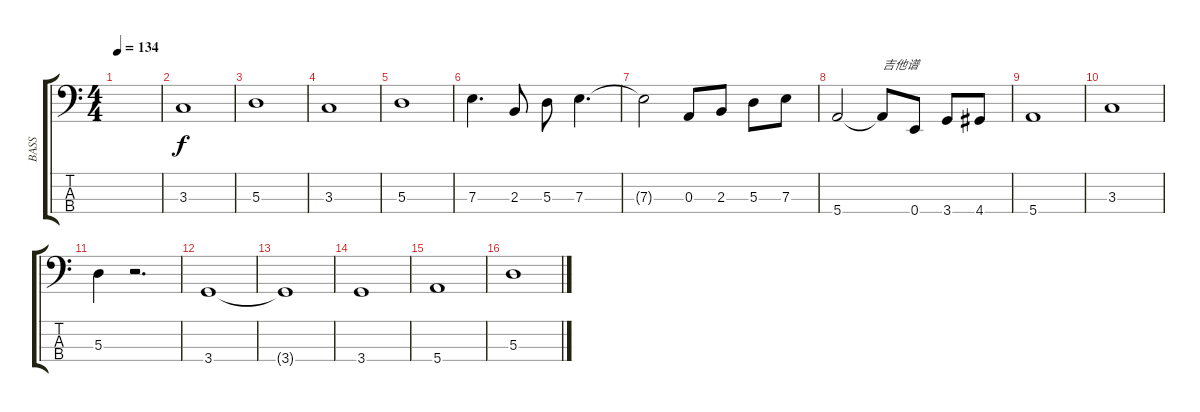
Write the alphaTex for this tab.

\track ("BASS" "BASS") {instrument electricbasspick}
\staff {score tabs}
\tuning (G2 D2 A1 E1) {hide}
\ts (4 4)
\tempo 134
\clef f4
\ks c
|
3.3.1 |
5.3.1 |
3.3.1 |
5.3.1 |
7.3.4{d} 2.3.8 5.3.8 7.3.4{d} |
7.3{t}.2 0.3.8 2.3.8 5.3.8 7.3.8 |
5.4.2 5.4{t}.8{txt "吉他谱"} 0.4.8 3.4.8 4.4.8 |
5.4.1 |
3.3.1 |
5.3.4 r.2{d} |
3.4.1 |
3.4{t}.1 |
3.4.1 |
5.4.1 |
5.3.1
